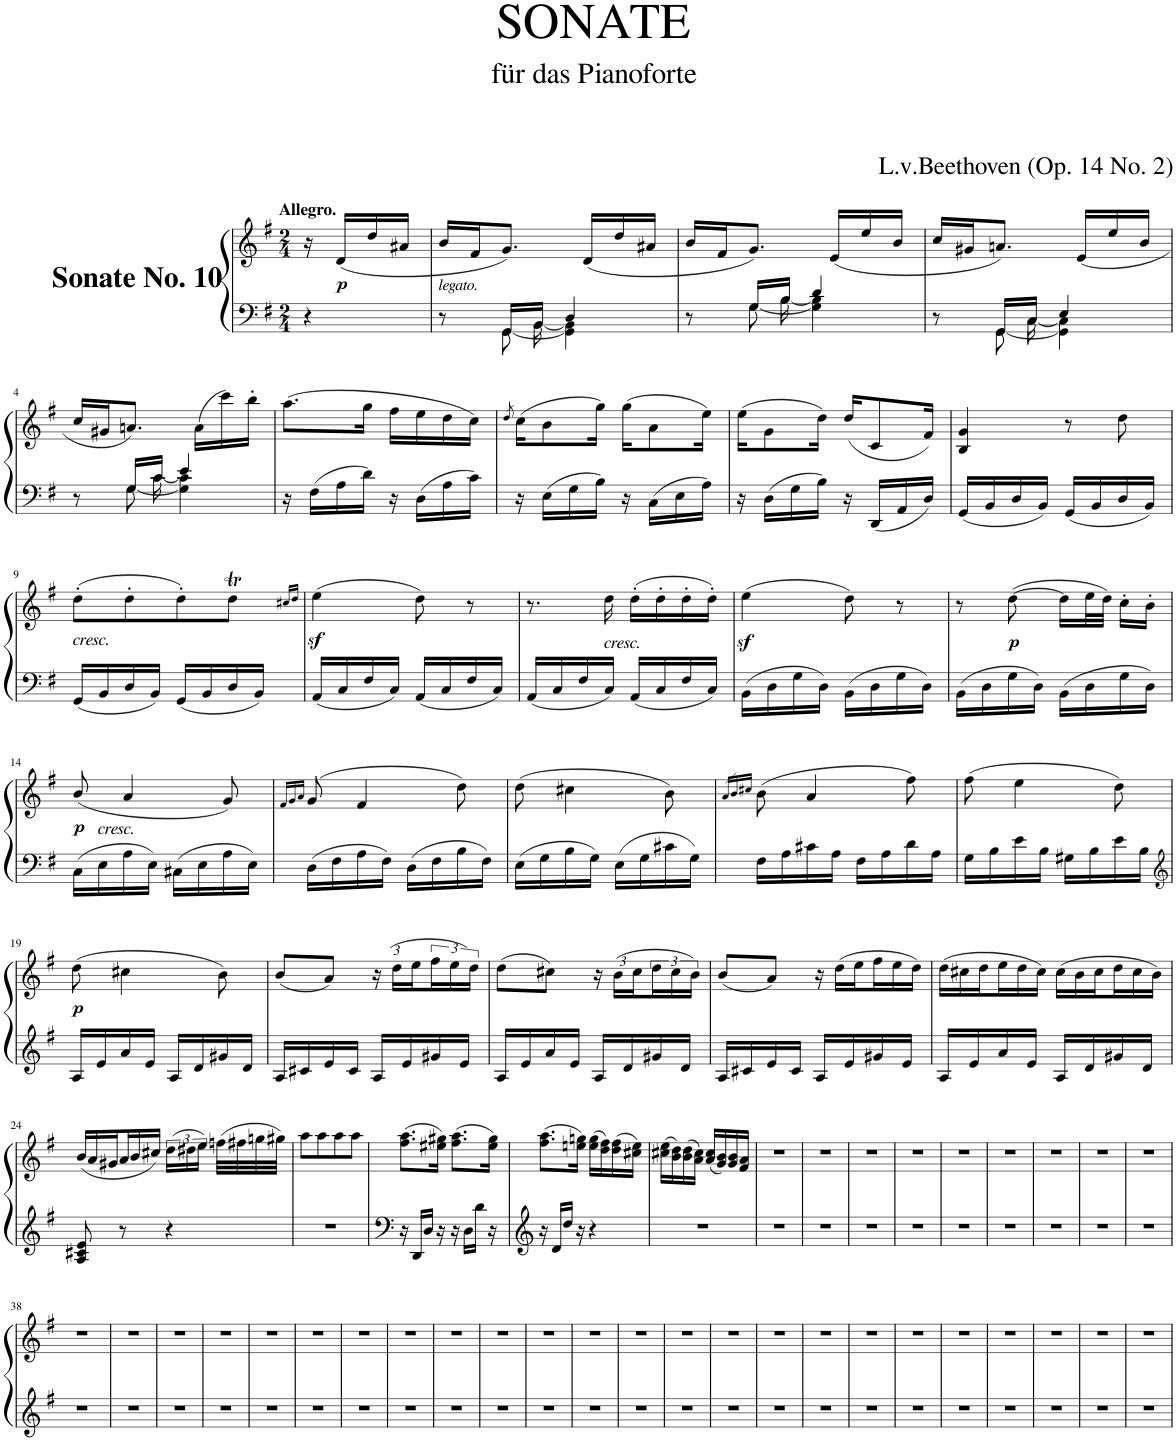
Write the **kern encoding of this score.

**kern	**kern	**dynam
*part1	*part1	*part1
*staff2	*staff1	*staff1/2
*I"Piano	*	*
*I'Pno.	*	*
*clefF4	*clefG2	*
*k[f#]	*k[f#]	*
*M2/4	*M2/4	*
=	=	=
!	!LO:TX:a:B:t=Allegro.	!
4r	16r	.
!	!	!LO:DY:b
.	(<16d/LL	p
.	16dd/	.
.	16a#X/JJ	.
=1	=1	=1
*^	*	*
*	*^	*	*
!	!	!	!LO:TX:b:i:t=legato.	!
8r	8.ryy	8ryy	16b/LL	.
.	.	.	16f#/J	.
16GG/LL	.	[8GG\	8.g/J)	.
16BB/JJ	[16BB\	.	.	.
4D/	4GG\] 4BB\]	4ryy	.	.
.	.	.	(<16d/LL	.
.	.	.	16dd/	.
.	.	.	16a#X/JJ	.
=2	=2	=2	=2	=2
8r	8.ryy	8ryy	16b/LL	.
.	.	.	16f#/J	.
16G/LL	.	[8G\	8.g/J)	.
16B/JJ	[16B\	.	.	.
4d/	4G\] 4B\]	4ryy	.	.
.	.	.	(16e/LL	.
.	.	.	16ee/	.
.	.	.	16b/JJ	.
=3	=3	=3	=3	=3
8r	8.ryy	8ryy	16cc/LL	.
.	.	.	16g#X/J	.
16GG/LL	.	[8GG\	8.an/J)	.
16C/JJ	[16C\	.	.	.
4E/	4GG\] 4C\]	4ryy	.	.
.	.	.	(16e/LL	.
.	.	.	16ee/	.
.	.	.	16b/JJ	.
!!LO:LB:g=z
=4	=4	=4	=4	=4
8r	8.ryy	8ryy	16cc/LL	.
.	.	.	16g#X/J	.
16G/LL	.	[8G\	8.an/J)	.
16c/JJ	[16c\	.	.	.
4e/	4G\] 4c\]	4ryy	.	.
.	.	.	(16a\LL	.
.	.	.	16ccc\)	.
.	.	.	16bb'\JJ	.
*v	*v	*v	*	*
=5	=5	=5
16r	(8.aa\L	.
16F#\LL	.	.
16A\	.	.
16d\JJ	16gg\Jk	.
16r	16ff#\LL	.
16D\LL	16ee\	.
16A\	16dd\	.
16c\JJ	16cc\JJ)	.
=6	=6	=6
.	8qdd/	.
16r	(16cc\KL	.
16E\LL	8b\	.
16G\	.	.
16B\JJ	16gg\Jk)	.
16r	(16gg\KL	.
16C\LL	8a\	.
16E\	.	.
16A\JJ	16ee\Jk)	.
=7	=7	=7
16r	(16ee\KL	.
16D\LL	8g\	.
16G\	.	.
16B\JJ	16dd\Jk)	.
16r	(16dd/KL	.
16DD/LL	8c/	.
16AA/	.	.
16D/JJ	16f#/Jk)	.
=8	=8	=8
16GG/LL	4B/ 4g/	.
16BB/	.	.
16D/	.	.
16BB/JJ	.	.
16GG/LL	8r	.
16BB/	.	.
16D/	8dd\	.
16BB/JJ	.	.
!!LO:LB:g=z
=9	=9	=9
*	*^	*
!	!LO:TX:b:i:t=cresc.	!	!
16GG/LL	(8dd'\L	4.ryy	.
16BB/	.	.	.
16D/	8dd'\	.	.
16BB/JJ	.	.	.
16GG/LL	8dd'\)	.	.
16BB/	.	.	.
*	*	*Xbrackettup	*
16D/	8ddT\J	40dd!LLL	.
.	.	40ee!	.
.	.	40dd!	.
16BB/JJ	.	.	.
.	.	40cc#!	.
.	.	40dd!JJJ	.
*	*v	*v	*
.	16qcc#X/LL	.
.	16qdd/JJ	.
=10	=10	=10
16AA/LL	(4eez<\	.
16C/	.	.
16F#/	.	.
16C/JJ	.	.
16AA/LL	8dd\)	.
16C/	.	.
16F#/	8r	.
16C/JJ	.	.
=11	=11	=11
16AA/LL	8.r	.
16C/	.	.
16F#/	.	.
!	!LO:TX:b:i:t=cresc.	!
16C/JJ	16dd\	.
16AA/LL	(16dd'\LL	.
16C/	16dd'\	.
16F#/	16dd'\	.
16C/JJ	16dd'\JJ)	.
=12	=12	=12
16BB\LL	(4eez<\	.
16D\	.	.
16G\	.	.
16D\JJ	.	.
16BB\LL	8dd\)	.
16D\	.	.
16G\	8r	.
16D\JJ	.	.
=13	=13	=13
16BB\LL	8r	.
16D\	.	.
!	!	!LO:DY:b
16G\	([8dd\	p
16D\JJ	.	.
16BB\LL	16dd\LL]	.
16D\	32ee\L	.
.	32dd\JJJ)	.
16G\	16cc'\LL	.
16D\JJ	16b'\JJ	.
!!LO:LB:g=z
=14	=14	=14
*	*^	*
!	!	!	!LO:DY:b
16C\LL	(8b/	16ryy	p
!	!	!LO:TX:b:i:t=cresc.	!
16E\	.	16ryy	.
16A\	4a/	4.ryy	.
16E\JJ	.	.	.
16C#X\LL	.	.	.
16E\	.	.	.
16A\	8g/)	.	.
16E\JJ	.	.	.
*	*v	*v	*
=15	=15	=15
.	16qf#/LL	.
.	16qg/	.
.	16qa/JJ	.
16D\LL	(8g/	.
16F#\	.	.
16A\	4f#/	.
16F#\JJ	.	.
16D\LL	.	.
16F#\	.	.
16B\	8dd\)	.
16F#\JJ	.	.
=16	=16	=16
16E\LL	(8dd\	.
16G\	.	.
16B\	4cc#X\	.
16G\JJ	.	.
16E\LL	.	.
16G\	.	.
16c#X\	8b\)	.
16G\JJ	.	.
=17	=17	=17
.	16qa/LL	.
.	16qb/	.
.	16qcc#X/JJ	.
16F#\LL	(8b\	.
16A\	.	.
16c#X\	4a/	.
16A\JJ	.	.
16F#\LL	.	.
16A\	.	.
16d\	8ff#\)	.
16A\JJ	.	.
=18	=18	=18
16G\LL	(8ff#\	.
16B\	.	.
16e\	4ee\	.
16B\JJ	.	.
16G#X\LL	.	.
16B\	.	.
16e\	8dd\)	.
16B\JJ	.	.
!!LO:LB:g=z
=19	=19	=19
*clefG2	*	*
!	!	!LO:DY:b
16A/LL	(8dd\	p
16e/	.	.
16a/	4cc#X\	.
16e/JJ	.	.
16A/LL	.	.
16d/	.	.
16g#X/	8b\)	.
16d/JJ	.	.
=20	=20	=20
16A/LL	(8b/L	.
16c#X/	.	.
16e/	8a/J)	.
16c#/JJ	.	.
16A/LL	24r	.
.	(24dd\LL	.
16e/	.	.
.	24ee\	.
*	*brackettup	*
16g#X/	24ff#\	.
.	24ee\	.
16e/JJ	.	.
.	24dd\JJ)	.
=21	=21	=21
16A/LL	(8dd\L	.
16e/	.	.
16a/	8cc#X\J)	.
16e/JJ	.	.
*	*Xbrackettup	*
16A/LL	24r	.
.	(24b\LL	.
16d/	.	.
.	24cc#\	.
*	*brackettup	*
16g#X/	24dd\	.
.	24cc#\	.
16d/JJ	.	.
.	24b\JJ)	.
=22	=22	=22
16A/LL	(8b/L	.
16c#X/	.	.
16e/	8a/J)	.
16c#/JJ	.	.
16A/LL	24r	.
.	(24dd\LL	.
16e/	.	.
.	24ee\	.
*	*Xbrackettup	*
16g#X/	24ff#\	.
.	24ee\	.
16e/JJ	.	.
.	24dd\JJ)	.
=23	=23	=23
16A/LL	(24dd\LL	.
.	24cc#X\	.
16e/	.	.
.	24dd\	.
16a/	24ee\	.
.	24dd\	.
16e/JJ	.	.
.	24cc#\JJ)	.
16A/LL	(24cc#\LL	.
.	24b\	.
16d/	.	.
.	24cc#\	.
16g#X/	24dd\	.
.	24cc#\	.
16d/JJ	.	.
.	24b\JJ)	.
!!LO:LB:g=z
=24	=24	=24
8A/ 8c#X/ 8e/	(24b/LL	.
.	24a/	.
.	24g#X/	.
8r	24a/	.
.	24b/	.
.	24cc#X/JJ)	.
*	*brackettup	*
4r	(24dd\LL	.
.	24dd#X\	.
.	24ee\JJ)	.
.	(32ffn\LLL	.
.	32ff#X\	.
.	32ggn\	.
.	32gg#X\JJJ)	.
=25	=25	=25
2r	8aa\L	.
.	8aa\	.
.	8aa\	.
.	8aa\J	.
=26	=26	=26
16r	(8.ff#\ 8.aa\L	.
16DD/LL	.	.
16D/JJ	.	.
16r	16ee#X\ 16gg#X\Jk)	.
16r	(8.ff#\ 8.aa\L	.
16D\LL	.	.
16d\JJ	.	.
16r	16ee#\ 16gg#\Jk)	.
=27	=27	=27
16r	(8.ff#\ 8.aa\L	.
16d/LL	.	.
16dd/JJ	.	.
16r	16een\ 16ggn\Jk)	.
4r	(16ee\ 16gg\LL	.
.	16dd\ 16ff#\)	.
.	(16dd\ 16ff#\	.
.	16cc#X\ 16ee\JJ)	.
=28	=28	=28
2r	(16cc#X\ 16ee\LL	.
.	16b\ 16dd\)	.
.	(16b\ 16dd\	.
.	16a\ 16cc#\JJ)	.
.	(16a/ 16cc#/LL	.
.	16g/ 16b/)	.
.	16g/ 16b/	.
.	16f#/ 16a/JJ	.
=29	=29	=29
2r	2r	.
=30	=30	=30
2r	2r	.
=31	=31	=31
2r	2r	.
=32	=32	=32
2r	2r	.
=33	=33	=33
2r	2r	.
=34	=34	=34
2r	2r	.
=35	=35	=35
2r	2r	.
=36	=36	=36
2r	2r	.
=37	=37	=37
2r	2r	.
!!LO:LB:g=z
=38	=38	=38
2r	2r	.
=39	=39	=39
2r	2r	.
=40	=40	=40
2r	2r	.
=41	=41	=41
2r	2r	.
=42	=42	=42
2r	2r	.
=43	=43	=43
2r	2r	.
=44	=44	=44
2r	2r	.
=45	=45	=45
2r	2r	.
=46	=46	=46
2r	2r	.
=47	=47	=47
2r	2r	.
=48	=48	=48
2r	2r	.
=49	=49	=49
2r	2r	.
=50	=50	=50
2r	2r	.
=51	=51	=51
2r	2r	.
=52	=52	=52
2r	2r	.
=53	=53	=53
2r	2r	.
=54	=54	=54
2r	2r	.
=55	=55	=55
2r	2r	.
=56	=56	=56
2r	2r	.
=57	=57	=57
2r	2r	.
=58	=58	=58
2r	2r	.
=59	=59	=59
2r	2r	.
=60	=60	=60
2r	2r	.
=61	=61	=61
2r	2r	.
=	=	=
*-	*-	*-
